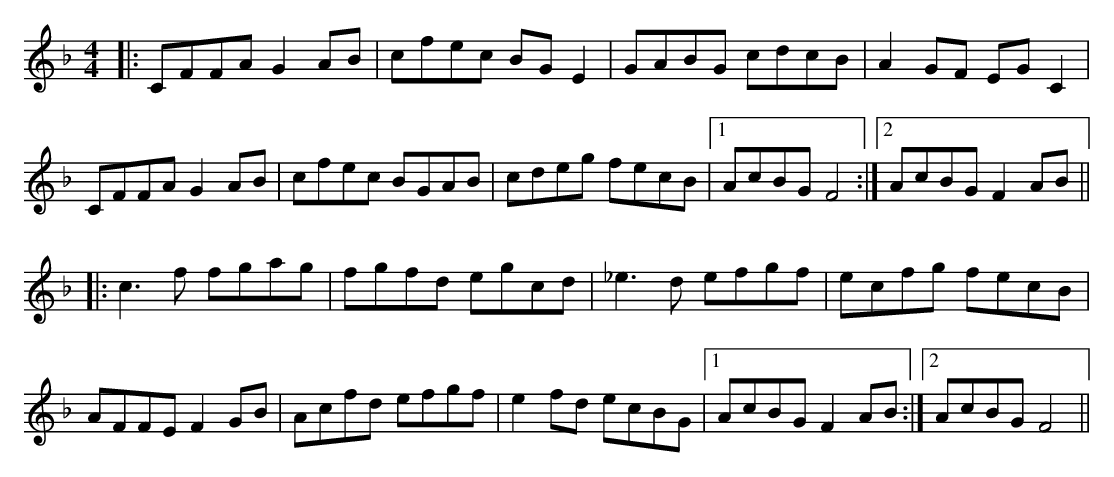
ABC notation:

X:1
M:4/4
K:F
|:CFFA G2 AB|cfec BG E2|GABG cdcB|A2 GF EG C2|
CFFA G2AB|cfec BGAB|cdeg fecB|1 AcBG F4:|2 AcBG F2 AB||
|:c3 f fgag|fgfd egcd|_e3 d efgf|ecfg fecB|
AFFE F2GB|Acfd efgf|e2 fd ecBG|1 AcBG F2 AB:|2 AcBG F4||
